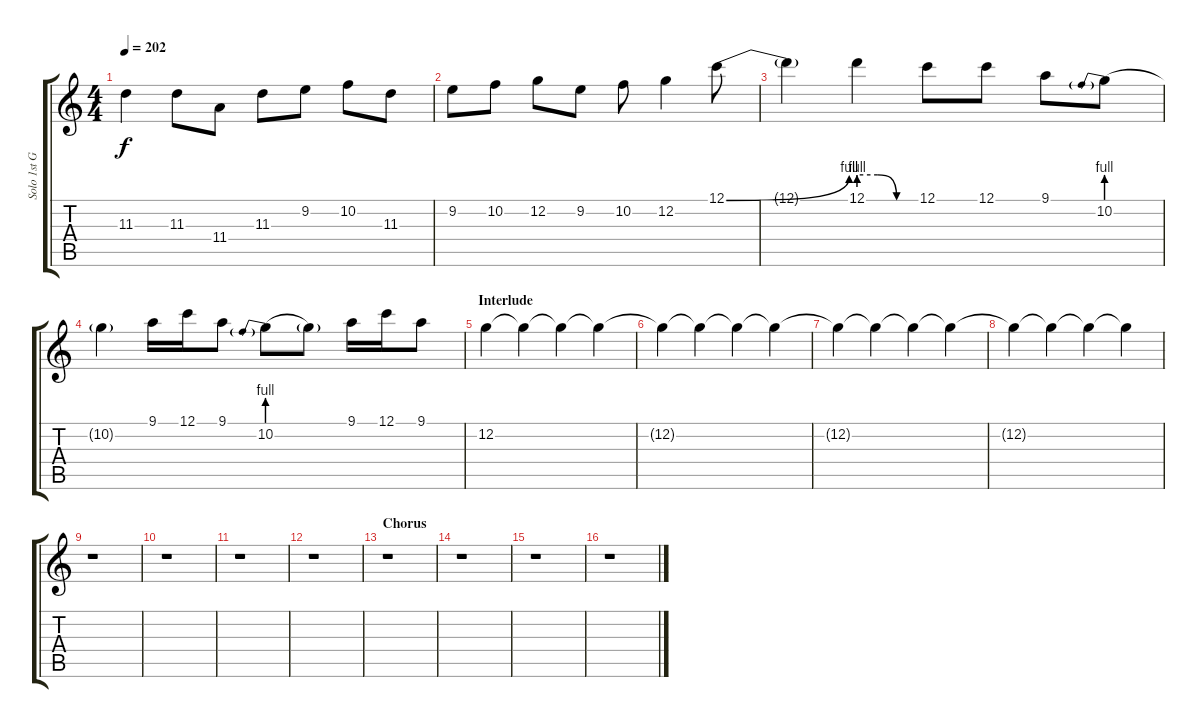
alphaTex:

\track ("Solo 1st Guitar" "Solo 1st G") {instrument distortionguitar}
\staff {score tabs}
\tuning (C4 G3 Eb3 Bb2 F2 C2) {hide}
\ts (4 4)
\tempo 202
\clef g2
\ks c
11.3.4{dy f} 11.3.8 11.4.8 11.3.8 9.2.8 10.2.8 11.3.8 |
9.2.8 10.2.8 12.2.8 9.2.8 10.2.8 12.2.4 12.1{be (bend 0 0 60 4)}.8 |
12.1{t}.4 12.1{be (custom 0 4 20 4 40 0 60 0)}.4 12.1.8 12.1.8 9.1.8 10.2{be (prebend 0 4 60 4)}.8 |
10.2{t}.4 9.1.16 12.1.16 9.1.8 10.2{be (prebend 0 4 60 4)}.8 10.2{t}.8 9.1.16 12.1.16 9.1.8 |
\section ("" "Interlude")
12.2.4{volume 16} 12.2{t}.4{volume 15} 12.2{t}.4{volume 14} 12.2{t}.4{volume 13} |
12.2{t}.4{volume 12} 12.2{t}.4{volume 11} 12.2{t}.4{volume 10} 12.2{t}.4{volume 9} |
12.2{t}.4{volume 8} 12.2{t}.4{volume 7} 12.2{t}.4{volume 6} 12.2{t}.4{volume 5} |
12.2{t}.4{volume 4} 12.2{t}.4{volume 3} 12.2{t}.4{volume 2} 12.2{t}.4{volume 0} |
r.1 |
r.1 |
r.1 |
r.1 |
\section ("" "Chorus")
r.1 |
r.1 |
r.1 |
r.1
